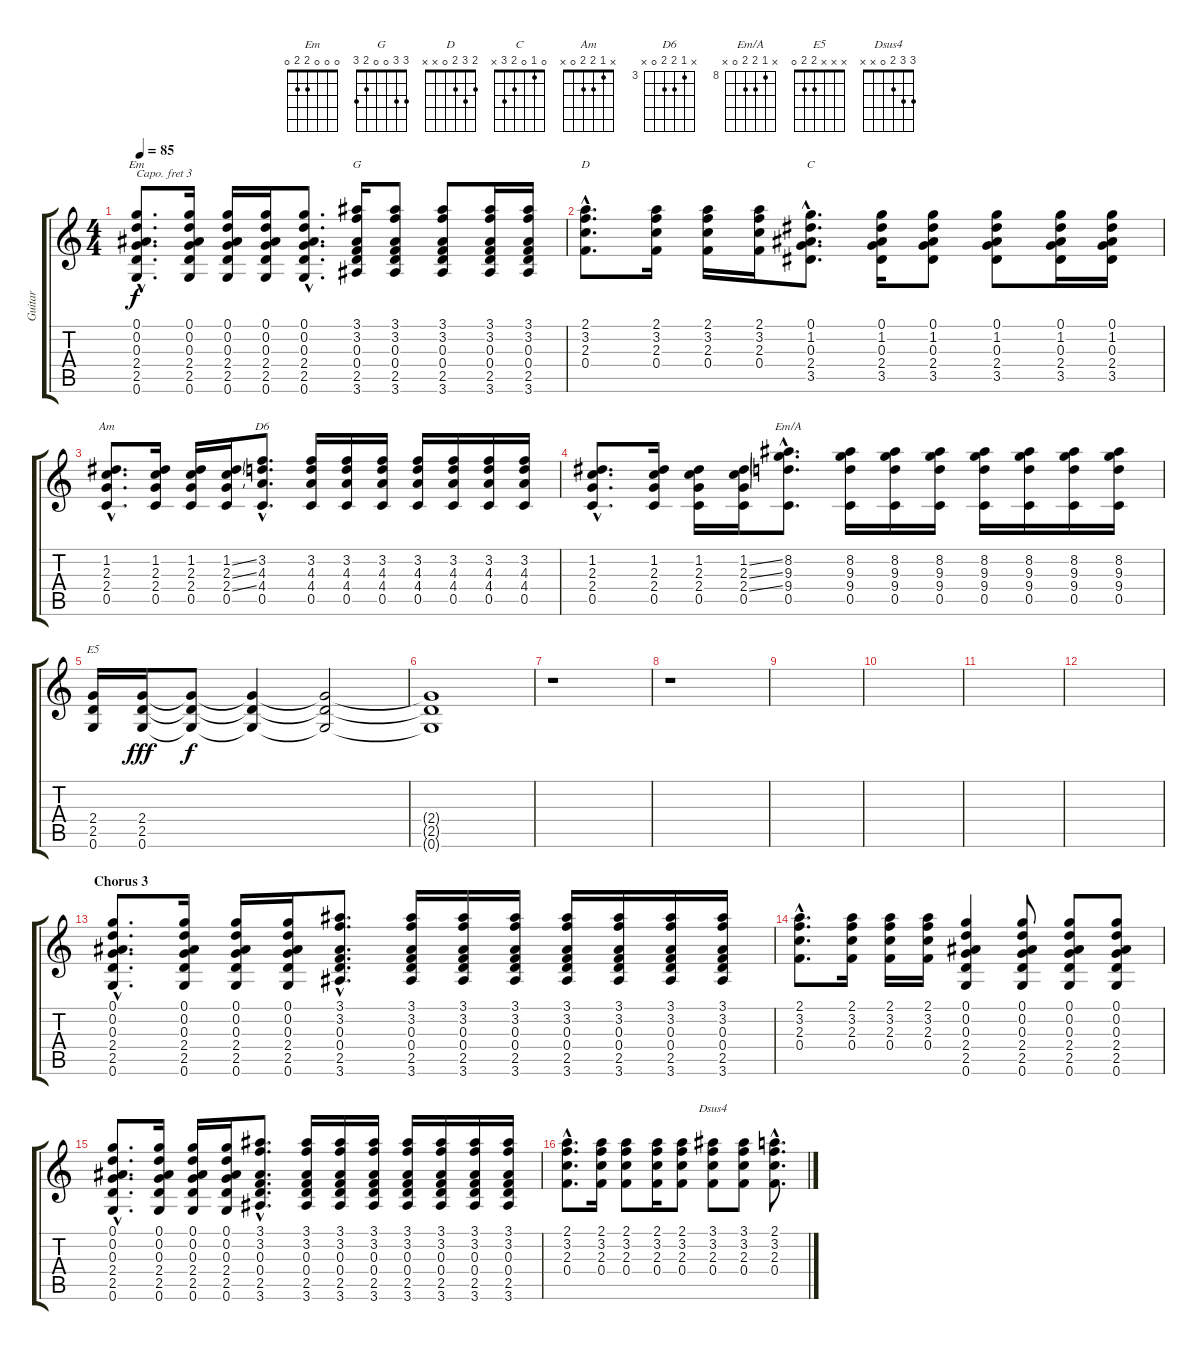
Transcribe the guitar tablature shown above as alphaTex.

\track ("Guitar" "Guitar") {instrument electricguitarclean}
\staff {score tabs}
\capo 3
\tuning (E4 B3 G3 D3 A2 E2) {hide}
\chord ("Em" 0 0 0 2 2 0)
\chord ("G" 3 3 0 0 2 3)
\chord ("D" 2 3 2 0 x x)
\chord ("C" 0 1 0 2 3 x)
\chord ("Am" x 1 2 2 0 x)
\chord ("D6" x 3 4 4 0 x) {firstfret 3}
\chord ("Em/A" x 8 9 9 0 x) {firstfret 8}
\chord ("E5" x x x 2 2 0)
\chord ("Dsus4" 3 3 2 0 x x)
\ts (4 4)
\tempo 85
\clef g2
\ks c
(0.1{hac} 0.2{hac} 0.3{hac} 2.4{hac} 2.5{hac} 0.6{hac}).8{d ch "Em" dy f} (0.1 0.2 0.3 2.4 2.5 0.6).16 (0.1 0.2 0.3 2.4 2.5 0.6).16 (0.1 0.2 0.3 2.4 2.5 0.6).16 (0.1{hac} 0.2{hac} 0.3{hac} 2.4{hac} 2.5{hac} 0.6{hac}).8{d} (3.1 3.2 0.3 0.4 2.5 3.6).16{ch "G"} (3.1 3.2 0.3 0.4 2.5 3.6).8 (3.1 3.2 0.3 0.4 2.5 3.6).8 (3.1 3.2 0.3 0.4 2.5 3.6).16 (3.1 3.2 0.3 0.4 2.5 3.6).16 |
(2.1{hac} 3.2{hac} 2.3{hac} 0.4{hac}).8{d ch "D"} (2.1 3.2 2.3 0.4).16 (2.1 3.2 2.3 0.4).16 (2.1 3.2 2.3 0.4).16 (0.1{hac} 1.2{hac} 0.3{hac} 2.4{hac} 3.5{hac}).8{d ch "C"} (0.1 1.2 0.3 2.4 3.5).16 (0.1 1.2 0.3 2.4 3.5).8 (0.1 1.2 0.3 2.4 3.5).8 (0.1 1.2 0.3 2.4 3.5).16 (0.1 1.2 0.3 2.4 3.5).16 |
(1.2{hac} 2.3{hac} 2.4{hac} 0.5{hac}).8{d ch "Am"} (1.2 2.3 2.4 0.5).16 (1.2 2.3 2.4 0.5).16 (1.2{ss} 2.3{ss} 2.4{ss} 0.5).16 (3.2{hac} 4.3{hac} 4.4{hac} 0.5{hac}).8{d ch "D6"} (3.2 4.3 4.4 0.5).16 (3.2 4.3 4.4 0.5).16 (3.2 4.3 4.4 0.5).16 (3.2 4.3 4.4 0.5).16 (3.2 4.3 4.4 0.5).16 (3.2 4.3 4.4 0.5).16 (3.2 4.3 4.4 0.5).16 |
(1.2{hac} 2.3{hac} 2.4{hac} 0.5{hac}).8{d} (1.2 2.3 2.4 0.5).16 (1.2 2.3 2.4 0.5).16 (1.2{ss} 2.3{ss} 2.4{ss} 0.5).16 (8.2{hac} 9.3{hac} 9.4{hac} 0.5{hac}).8{d ch "Em/A"} (8.2 9.3 9.4 0.5).16 (8.2 9.3 9.4 0.5).16 (8.2 9.3 9.4 0.5).16 (8.2 9.3 9.4 0.5).16 (8.2 9.3 9.4 0.5).16 (8.2 9.3 9.4 0.5).16 (8.2 9.3 9.4 0.5).16 |
(2.4 2.5 0.6).16{ch "E5"} (2.4 2.5 0.6).16{dy fff} (2.4{t} 2.5{t} 0.6{t}).8{dy f} (2.4{t} 2.5{t} 0.6{t}).4 (2.4{t} 2.5{t} 0.6{t}).2 |
(2.4{t} 2.5{t} 0.6{t}).1 |
r.1 |
r.1 |
|
|
|
|
\section ("" "Chorus 3")
(0.1{hac} 0.2{hac} 0.3{hac} 2.4{hac} 2.5{hac} 0.6{hac}).8{d} (0.1 0.2 0.3 2.4 2.5 0.6).16 (0.1 0.2 0.3 2.4 2.5 0.6).16 (0.1 0.2 0.3 2.4 2.5 0.6).16 (3.1{hac} 3.2{hac} 0.3{hac} 0.4{hac} 2.5{hac} 3.6{hac}).8{d} (3.1 3.2 0.3 0.4 2.5 3.6).16 (3.1 3.2 0.3 0.4 2.5 3.6).16 (3.1 3.2 0.3 0.4 2.5 3.6).16 (3.1 3.2 0.3 0.4 2.5 3.6).16 (3.1 3.2 0.3 0.4 2.5 3.6).16 (3.1 3.2 0.3 0.4 2.5 3.6).16 (3.1 3.2 0.3 0.4 2.5 3.6).16 |
(2.1{hac} 3.2{hac} 2.3{hac} 0.4{hac}).8{d} (2.1 3.2 2.3 0.4).16 (2.1 3.2 2.3 0.4).16 (2.1 3.2 2.3 0.4).16 (0.1 0.2 0.3 2.4 2.5 0.6).4 (0.1 0.2 0.3 2.4 2.5 0.6).8 (0.1 0.2 0.3 2.4 2.5 0.6).8 (0.1 0.2 0.3 2.4 2.5 0.6).8 |
(0.1{hac} 0.2{hac} 0.3{hac} 2.4{hac} 2.5{hac} 0.6{hac}).8{d} (0.1 0.2 0.3 2.4 2.5 0.6).16 (0.1 0.2 0.3 2.4 2.5 0.6).16 (0.1 0.2 0.3 2.4 2.5 0.6).16 (3.1{hac} 3.2{hac} 0.3{hac} 0.4{hac} 2.5{hac} 3.6{hac}).8{d} (3.1 3.2 0.3 0.4 2.5 3.6).16 (3.1 3.2 0.3 0.4 2.5 3.6).16 (3.1 3.2 0.3 0.4 2.5 3.6).16 (3.1 3.2 0.3 0.4 2.5 3.6).16 (3.1 3.2 0.3 0.4 2.5 3.6).16 (3.1 3.2 0.3 0.4 2.5 3.6).16 (3.1 3.2 0.3 0.4 2.5 3.6).16 |
(2.1{hac} 3.2{hac} 2.3{hac} 0.4{hac}).8{d} (2.1 3.2 2.3 0.4).16 (2.1 3.2 2.3 0.4).8 (2.1 3.2 2.3 0.4).16 (2.1 3.2 2.3 0.4).8 (3.1 3.2 2.3 0.4).8{ch "Dsus4"} (3.1 3.2 2.3 0.4).8 (2.1{hac} 3.2{hac} 2.3{hac} 0.4{hac}).8{d}
